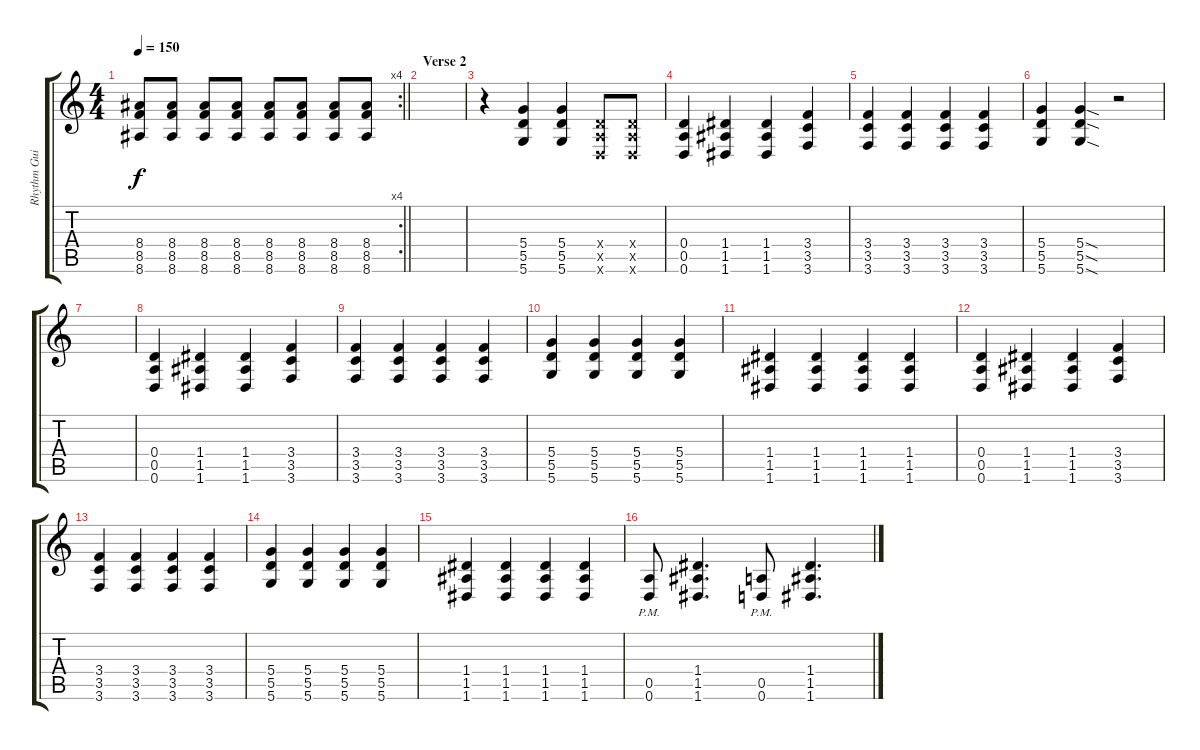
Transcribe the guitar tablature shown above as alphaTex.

\track ("Rhythm Guitar" "Rhythm Gui") {instrument distortionguitar}
\staff {score tabs}
\tuning (E4 B3 G3 D3 A2 D2) {hide}
\rc 4
\ts (4 4)
\tempo 150
\clef g2
\barLineRight lightlight
\ks c
(8.4 8.5 8.6).8{dy f} (8.4 8.5 8.6).8 (8.4 8.5 8.6).8 (8.4 8.5 8.6).8 (8.4 8.5 8.6).8 (8.4 8.5 8.6).8 (8.4 8.5 8.6).8 (8.4 8.5 8.6).8 |
\section ("" "Verse 2")
|
r.4 (5.4 5.5 5.6).4 (5.4 5.5 5.6).4 (0.4{x} 0.5{x} 0.6{x}).8 (0.4{x} 0.5{x} 0.6{x}).8 |
(0.4 0.5 0.6).4 (1.4 1.5 1.6).4 (1.4 1.5 1.6).4 (3.4 3.5 3.6).4 |
(3.4 3.5 3.6).4 (3.4 3.5 3.6).4 (3.4 3.5 3.6).4 (3.4 3.5 3.6).4 |
(5.4 5.5 5.6).4 (5.4{sod} 5.5{sod} 5.6{sod}).4 r.2 |
|
(0.4 0.5 0.6).4 (1.4 1.5 1.6).4 (1.4 1.5 1.6).4 (3.4 3.5 3.6).4 |
(3.4 3.5 3.6).4 (3.4 3.5 3.6).4 (3.4 3.5 3.6).4 (3.4 3.5 3.6).4 |
(5.4 5.5 5.6).4 (5.4 5.5 5.6).4 (5.4 5.5 5.6).4 (5.4 5.5 5.6).4 |
(1.4 1.5 1.6).4 (1.4 1.5 1.6).4 (1.4 1.5 1.6).4 (1.4 1.5 1.6).4 |
(0.4 0.5 0.6).4 (1.4 1.5 1.6).4 (1.4 1.5 1.6).4 (3.4 3.5 3.6).4 |
(3.4 3.5 3.6).4 (3.4 3.5 3.6).4 (3.4 3.5 3.6).4 (3.4 3.5 3.6).4 |
(5.4 5.5 5.6).4 (5.4 5.5 5.6).4 (5.4 5.5 5.6).4 (5.4 5.5 5.6).4 |
(1.4 1.5 1.6).4 (1.4 1.5 1.6).4 (1.4 1.5 1.6).4 (1.4 1.5 1.6).4 |
(0.5 0.6{pm}).8 (1.4 1.5 1.6).4{d} (0.5 0.6{pm}).8 (1.4 1.5 1.6).4{d}
